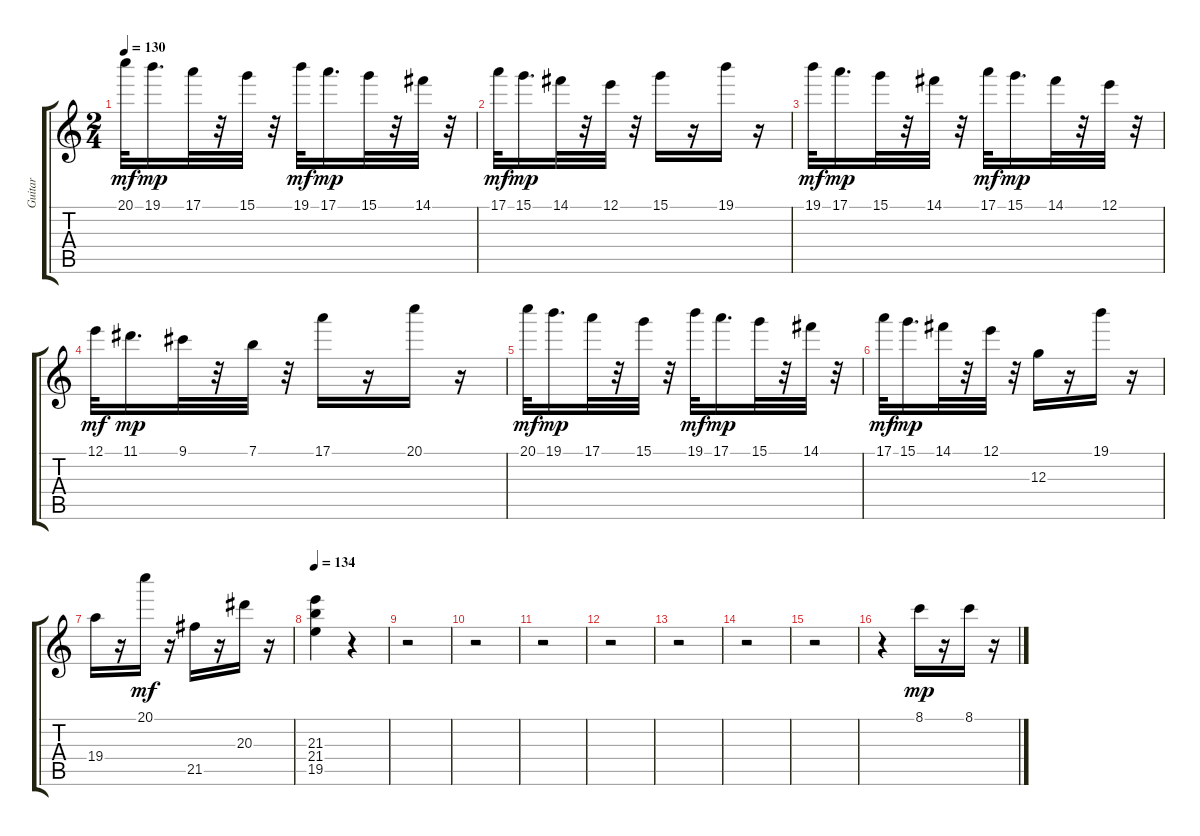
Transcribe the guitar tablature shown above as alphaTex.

\track ("Guitar" "Guitar") {instrument acousticguitarnylon}
\staff {score tabs}
\tuning (E4 B3 G3 D3 A2 E2) {hide}
\ts (2 4)
\tempo 130
\clef g2
\ks c
20.1.32{dy mf} 19.1.16{d dy mp} 17.1.32 r.32 15.1.32 r.32 19.1.32{dy mf} 17.1.16{d dy mp} 15.1.32 r.32 14.1.32 r.32 |
17.1.32{dy mf} 15.1.16{d dy mp} 14.1.32 r.32 12.1.32 r.32 15.1.16 r.16 19.1.16 r.16 |
19.1.32{dy mf} 17.1.16{d dy mp} 15.1.32 r.32 14.1.32 r.32 17.1.32{dy mf} 15.1.16{d dy mp} 14.1.32 r.32 12.1.32 r.32 |
12.1.32{dy mf} 11.1.16{d dy mp} 9.1.32 r.32 7.1.32 r.32 17.1.16 r.16 20.1.16 r.16 |
20.1.32{dy mf} 19.1.16{d dy mp} 17.1.32 r.32 15.1.32 r.32 19.1.32{dy mf} 17.1.16{d dy mp} 15.1.32 r.32 14.1.32 r.32 |
17.1.32{dy mf} 15.1.16{d dy mp} 14.1.32 r.32 12.1.32 r.32 12.3.16 r.16 19.1.16 r.16 |
19.4.16 r.16 20.1.16{dy mf} r.16 21.5.16 r.16 20.3.16 r.16 |
\tempo 134
(21.3 21.4 19.5).4 r.4 |
r.2 |
r.2 |
r.2 |
r.2 |
r.2 |
r.2 |
r.2 |
r.4 8.1.16{dy mp} r.16 8.1.16 r.16
